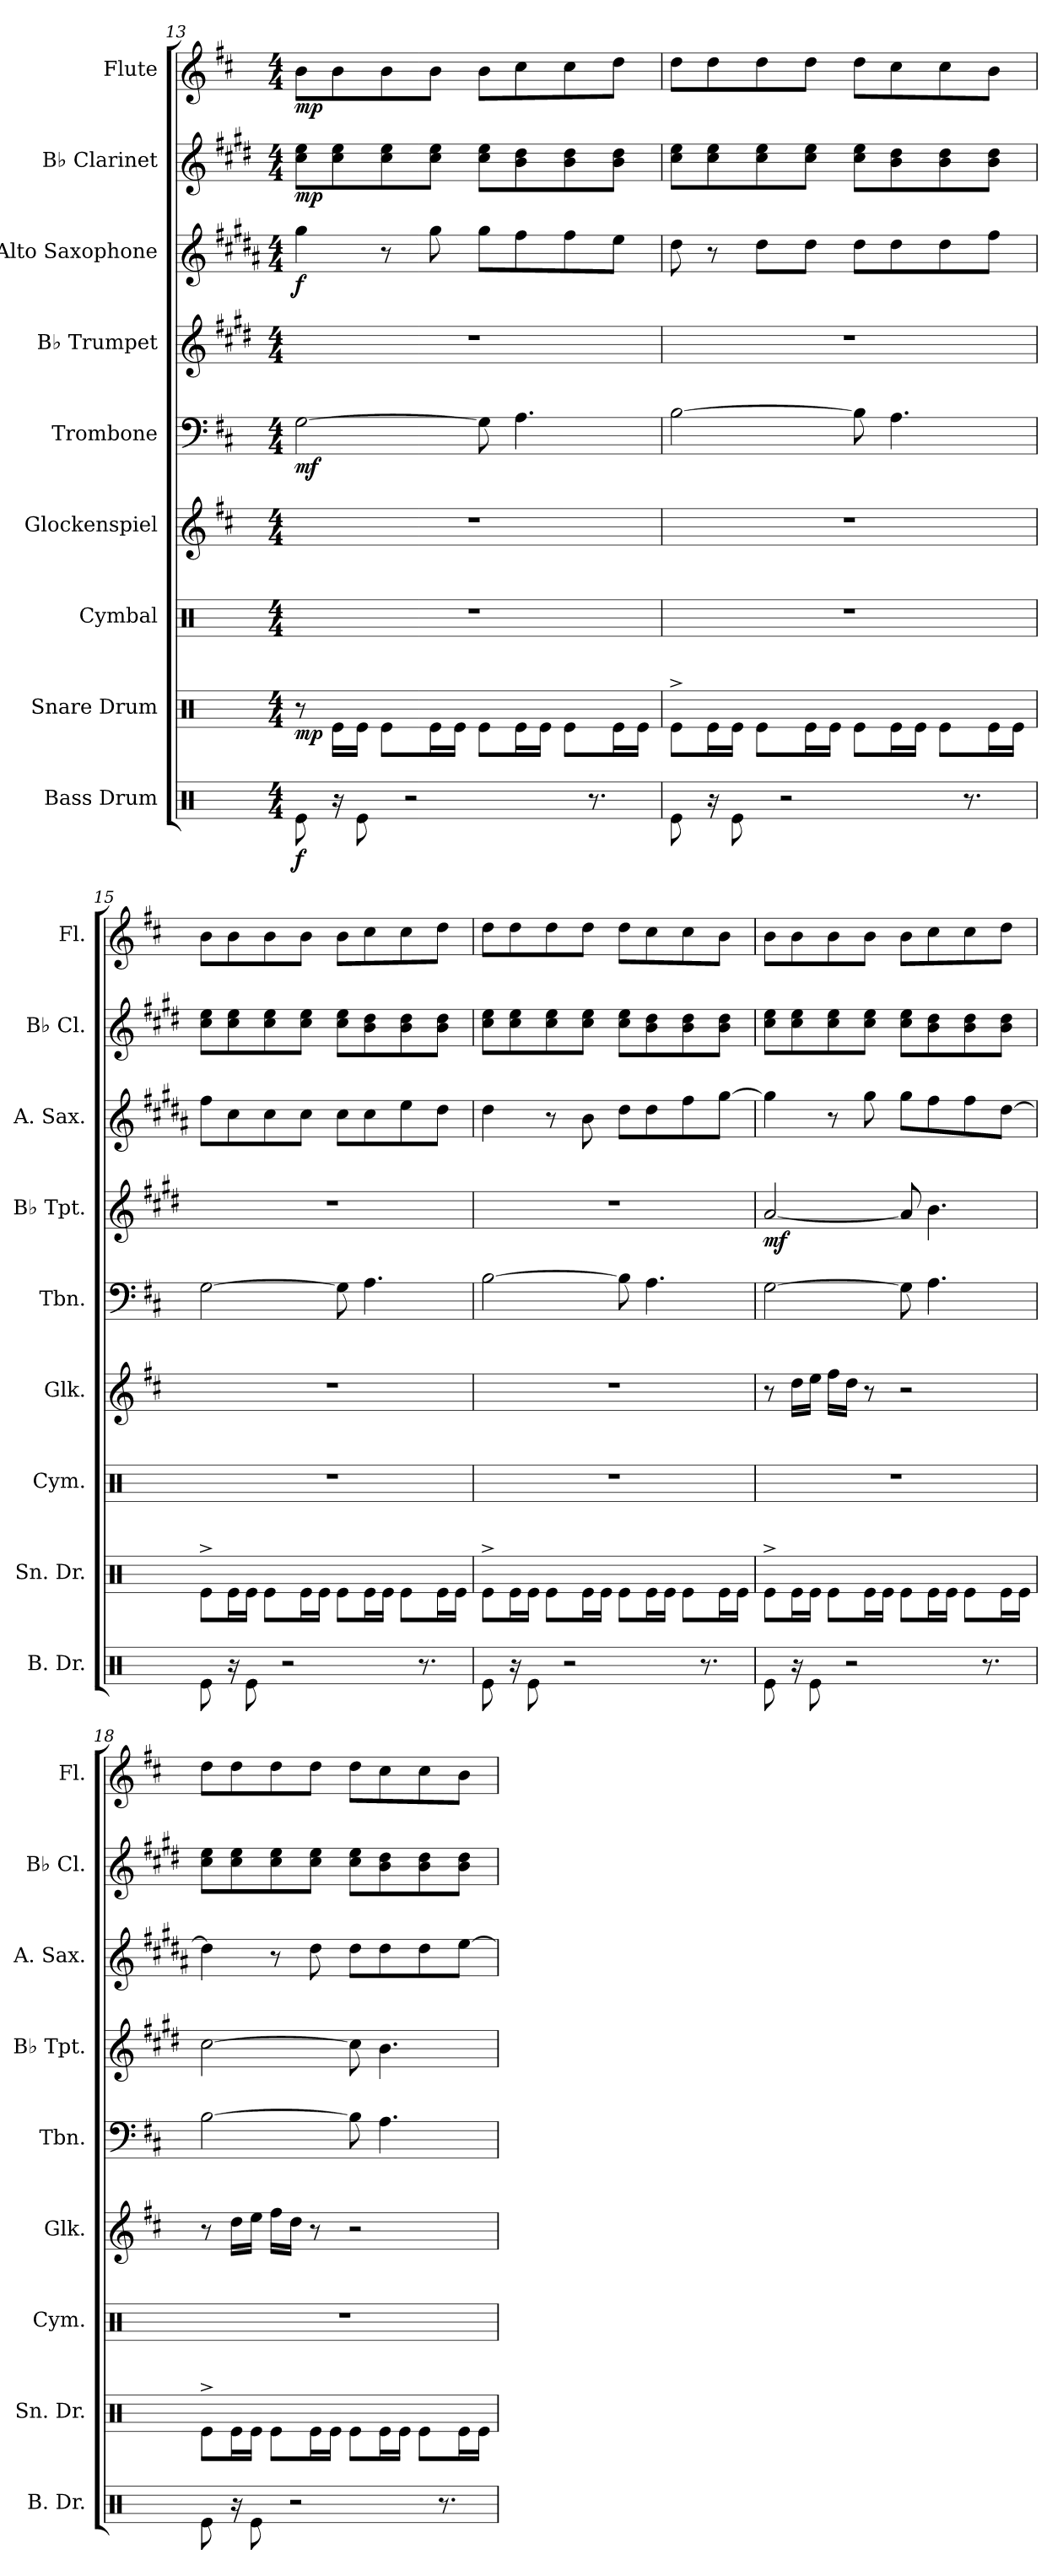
**kern	**dynam	**kern	**dynam	**kern	**kern	**kern	**dynam	**kern	**dynam	**kern	**dynam	**kern	**dynam	**kern	**dynam
*part9	*part9	*part8	*part8	*part7	*part6	*part5	*part5	*part4	*part4	*part3	*part3	*part2	*part2	*part1	*part1
*staff9	*staff9	*staff8	*staff8	*staff7	*staff6	*staff5	*staff5	*staff4	*staff4	*staff3	*staff3	*staff2	*staff2	*staff1	*staff1
*I"Bass Drum	*	*I"Snare Drum	*	*I"Cymbal	*I"Glockenspiel	*I"Trombone	*	*I"B♭ Trumpet	*	*I"Alto Saxophone	*	*I"B♭ Clarinet	*	*I"Flute	*
*I'B. Dr.	*	*I'Sn. Dr.	*	*I'Cym.	*I'Glk.	*I'Tbn.	*	*I'B♭ Tpt.	*	*I'A. Sax.	*	*I'B♭ Cl.	*	*I'Fl.	*
!!LO:PB:g=z
*clefX	*	*clefX	*	*clefX	*clefG2	*clefF4	*	*clefG2	*	*clefG2	*	*clefG2	*	*clefG2	*
*	*	*	*	*	*ITrd-14c-24	*	*	*ITrd1c2	*	*ITrd5c9	*	*ITrd1c2	*	*	*
*k[]	*	*k[]	*	*k[]	*k[f#c#]	*k[f#c#]	*	*k[f#c#]	*	*k[f#c#]	*	*k[f#c#]	*	*k[f#c#]	*
*M4/4	*	*M4/4	*	*M4/4	*M4/4	*M4/4	*	*M4/4	*	*M4/4	*	*M4/4	*	*M4/4	*
=13	=13	=13	=13	=13	=13	=13	=13	=13	=13	=13	=13	=13	=13	=13	=13
!	!LO:DY:b	!	!LO:DY:b	!	!	!	!LO:DY:b	!	!	!	!LO:DY:b	!	!LO:DY:b	!	!LO:DY:b
8Re\	f	8r	mp	1r	1r	[2G\	mf	1r	.	4b\	f	8b\ 8dd\L	mp	8b\L	mp
16r	.	16Re\LL	.	.	.	.	.	.	.	.	.	8b\ 8dd\	.	8b\	.
8Re\	.	16Re\JJ	.	.	.	.	.	.	.	.	.	.	.	.	.
.	.	8Re\L	.	.	.	.	.	.	.	8r	.	8b\ 8dd\	.	8b\	.
2r	.	.	.	.	.	.	.	.	.	.	.	.	.	.	.
.	.	16Re\L	.	.	.	.	.	.	.	8b\	.	8b\ 8dd\J	.	8b\J	.
.	.	16Re\JJ	.	.	.	.	.	.	.	.	.	.	.	.	.
.	.	8Re\L	.	.	.	8G\]	.	.	.	8b\L	.	8b\ 8dd\L	.	8b\L	.
.	.	16Re\L	.	.	.	4.A\	.	.	.	8a\	.	8a\ 8cc#\	.	8cc#\	.
.	.	16Re\JJ	.	.	.	.	.	.	.	.	.	.	.	.	.
.	.	8Re\L	.	.	.	.	.	.	.	8a\	.	8a\ 8cc#\	.	8cc#\	.
8.r	.	.	.	.	.	.	.	.	.	.	.	.	.	.	.
.	.	16Re\L	.	.	.	.	.	.	.	8g\J	.	8a\ 8cc#\J	.	8dd\J	.
.	.	16Re\JJ	.	.	.	.	.	.	.	.	.	.	.	.	.
=14	=14	=14	=14	=14	=14	=14	=14	=14	=14	=14	=14	=14	=14	=14	=14
8Re\	.	8Re^\L	.	1r	1r	[2B\	.	1r	.	8f#\	.	8b\ 8dd\L	.	8dd\L	.
16r	.	16Re\L	.	.	.	.	.	.	.	8r	.	8b\ 8dd\	.	8dd\	.
8Re\	.	16Re\JJ	.	.	.	.	.	.	.	.	.	.	.	.	.
.	.	8Re\L	.	.	.	.	.	.	.	8f#\L	.	8b\ 8dd\	.	8dd\	.
2r	.	.	.	.	.	.	.	.	.	.	.	.	.	.	.
.	.	16Re\L	.	.	.	.	.	.	.	8f#\J	.	8b\ 8dd\J	.	8dd\J	.
.	.	16Re\JJ	.	.	.	.	.	.	.	.	.	.	.	.	.
.	.	8Re\L	.	.	.	8B\]	.	.	.	8f#\L	.	8b\ 8dd\L	.	8dd\L	.
.	.	16Re\L	.	.	.	4.A\	.	.	.	8f#\	.	8a\ 8cc#\	.	8cc#\	.
.	.	16Re\JJ	.	.	.	.	.	.	.	.	.	.	.	.	.
.	.	8Re\L	.	.	.	.	.	.	.	8f#\	.	8a\ 8cc#\	.	8cc#\	.
8.r	.	.	.	.	.	.	.	.	.	.	.	.	.	.	.
.	.	16Re\L	.	.	.	.	.	.	.	8a\J	.	8a\ 8cc#\J	.	8b\J	.
.	.	16Re\JJ	.	.	.	.	.	.	.	.	.	.	.	.	.
=15	=15	=15	=15	=15	=15	=15	=15	=15	=15	=15	=15	=15	=15	=15	=15
8Re\	.	8Re^\L	.	1r	1r	[2G\	.	1r	.	8a\L	.	8b\ 8dd\L	.	8b\L	.
16r	.	16Re\L	.	.	.	.	.	.	.	8e\	.	8b\ 8dd\	.	8b\	.
8Re\	.	16Re\JJ	.	.	.	.	.	.	.	.	.	.	.	.	.
.	.	8Re\L	.	.	.	.	.	.	.	8e\	.	8b\ 8dd\	.	8b\	.
2r	.	.	.	.	.	.	.	.	.	.	.	.	.	.	.
.	.	16Re\L	.	.	.	.	.	.	.	8e\J	.	8b\ 8dd\J	.	8b\J	.
.	.	16Re\JJ	.	.	.	.	.	.	.	.	.	.	.	.	.
.	.	8Re\L	.	.	.	8G\]	.	.	.	8e\L	.	8b\ 8dd\L	.	8b\L	.
.	.	16Re\L	.	.	.	4.A\	.	.	.	8e\	.	8a\ 8cc#\	.	8cc#\	.
.	.	16Re\JJ	.	.	.	.	.	.	.	.	.	.	.	.	.
.	.	8Re\L	.	.	.	.	.	.	.	8g\	.	8a\ 8cc#\	.	8cc#\	.
8.r	.	.	.	.	.	.	.	.	.	.	.	.	.	.	.
.	.	16Re\L	.	.	.	.	.	.	.	8f#\J	.	8a\ 8cc#\J	.	8dd\J	.
.	.	16Re\JJ	.	.	.	.	.	.	.	.	.	.	.	.	.
!!LO:PB:g=z
=16	=16	=16	=16	=16	=16	=16	=16	=16	=16	=16	=16	=16	=16	=16	=16
8Re\	.	8Re^\L	.	1r	1r	[2B\	.	1r	.	4f#\	.	8b\ 8dd\L	.	8dd\L	.
16r	.	16Re\L	.	.	.	.	.	.	.	.	.	8b\ 8dd\	.	8dd\	.
8Re\	.	16Re\JJ	.	.	.	.	.	.	.	.	.	.	.	.	.
.	.	8Re\L	.	.	.	.	.	.	.	8r	.	8b\ 8dd\	.	8dd\	.
2r	.	.	.	.	.	.	.	.	.	.	.	.	.	.	.
.	.	16Re\L	.	.	.	.	.	.	.	8d\	.	8b\ 8dd\J	.	8dd\J	.
.	.	16Re\JJ	.	.	.	.	.	.	.	.	.	.	.	.	.
.	.	8Re\L	.	.	.	8B\]	.	.	.	8f#\L	.	8b\ 8dd\L	.	8dd\L	.
.	.	16Re\L	.	.	.	4.A\	.	.	.	8f#\	.	8a\ 8cc#\	.	8cc#\	.
.	.	16Re\JJ	.	.	.	.	.	.	.	.	.	.	.	.	.
.	.	8Re\L	.	.	.	.	.	.	.	8a\	.	8a\ 8cc#\	.	8cc#\	.
8.r	.	.	.	.	.	.	.	.	.	.	.	.	.	.	.
.	.	16Re\L	.	.	.	.	.	.	.	[8b\J	.	8a\ 8cc#\J	.	8b\J	.
.	.	16Re\JJ	.	.	.	.	.	.	.	.	.	.	.	.	.
=17	=17	=17	=17	=17	=17	=17	=17	=17	=17	=17	=17	=17	=17	=17	=17
!	!	!	!	!	!	!	!	!	!LO:DY:b	!	!	!	!	!	!
8Re\	.	8Re^\L	.	1r	8r	[2G\	.	[2g/	mf	4b\]	.	8b\ 8dd\L	.	8b\L	.
16r	.	16Re\L	.	.	16dddd\LL	.	.	.	.	.	.	8b\ 8dd\	.	8b\	.
8Re\	.	16Re\JJ	.	.	16eeee\JJ	.	.	.	.	.	.	.	.	.	.
.	.	8Re\L	.	.	16ffff#\LL	.	.	.	.	8r	.	8b\ 8dd\	.	8b\	.
2r	.	.	.	.	16dddd\JJ	.	.	.	.	.	.	.	.	.	.
.	.	16Re\L	.	.	8r	.	.	.	.	8b\	.	8b\ 8dd\J	.	8b\J	.
.	.	16Re\JJ	.	.	.	.	.	.	.	.	.	.	.	.	.
.	.	8Re\L	.	.	2r	8G\]	.	8g/]	.	8b\L	.	8b\ 8dd\L	.	8b\L	.
.	.	16Re\L	.	.	.	4.A\	.	4.a\	.	8a\	.	8a\ 8cc#\	.	8cc#\	.
.	.	16Re\JJ	.	.	.	.	.	.	.	.	.	.	.	.	.
.	.	8Re\L	.	.	.	.	.	.	.	8a\	.	8a\ 8cc#\	.	8cc#\	.
8.r	.	.	.	.	.	.	.	.	.	.	.	.	.	.	.
.	.	16Re\L	.	.	.	.	.	.	.	[8f#\J	.	8a\ 8cc#\J	.	8dd\J	.
.	.	16Re\JJ	.	.	.	.	.	.	.	.	.	.	.	.	.
=18	=18	=18	=18	=18	=18	=18	=18	=18	=18	=18	=18	=18	=18	=18	=18
8Re\	.	8Re^\L	.	1r	8r	[2B\	.	[2b\	.	4f#\]	.	8b\ 8dd\L	.	8dd\L	.
16r	.	16Re\L	.	.	16dddd\LL	.	.	.	.	.	.	8b\ 8dd\	.	8dd\	.
8Re\	.	16Re\JJ	.	.	16eeee\JJ	.	.	.	.	.	.	.	.	.	.
.	.	8Re\L	.	.	16ffff#\LL	.	.	.	.	8r	.	8b\ 8dd\	.	8dd\	.
2r	.	.	.	.	16dddd\JJ	.	.	.	.	.	.	.	.	.	.
.	.	16Re\L	.	.	8r	.	.	.	.	8f#\	.	8b\ 8dd\J	.	8dd\J	.
.	.	16Re\JJ	.	.	.	.	.	.	.	.	.	.	.	.	.
.	.	8Re\L	.	.	2r	8B\]	.	8b\]	.	8f#\L	.	8b\ 8dd\L	.	8dd\L	.
.	.	16Re\L	.	.	.	4.A\	.	4.a\	.	8f#\	.	8a\ 8cc#\	.	8cc#\	.
.	.	16Re\JJ	.	.	.	.	.	.	.	.	.	.	.	.	.
.	.	8Re\L	.	.	.	.	.	.	.	8f#\	.	8a\ 8cc#\	.	8cc#\	.
8.r	.	.	.	.	.	.	.	.	.	.	.	.	.	.	.
.	.	16Re\L	.	.	.	.	.	.	.	[8g\J	.	8a\ 8cc#\J	.	8b\J	.
.	.	16Re\JJ	.	.	.	.	.	.	.	.	.	.	.	.	.
=	=	=	=	=	=	=	=	=	=	=	=	=	=	=	=
*-	*-	*-	*-	*-	*-	*-	*-	*-	*-	*-	*-	*-	*-	*-	*-
